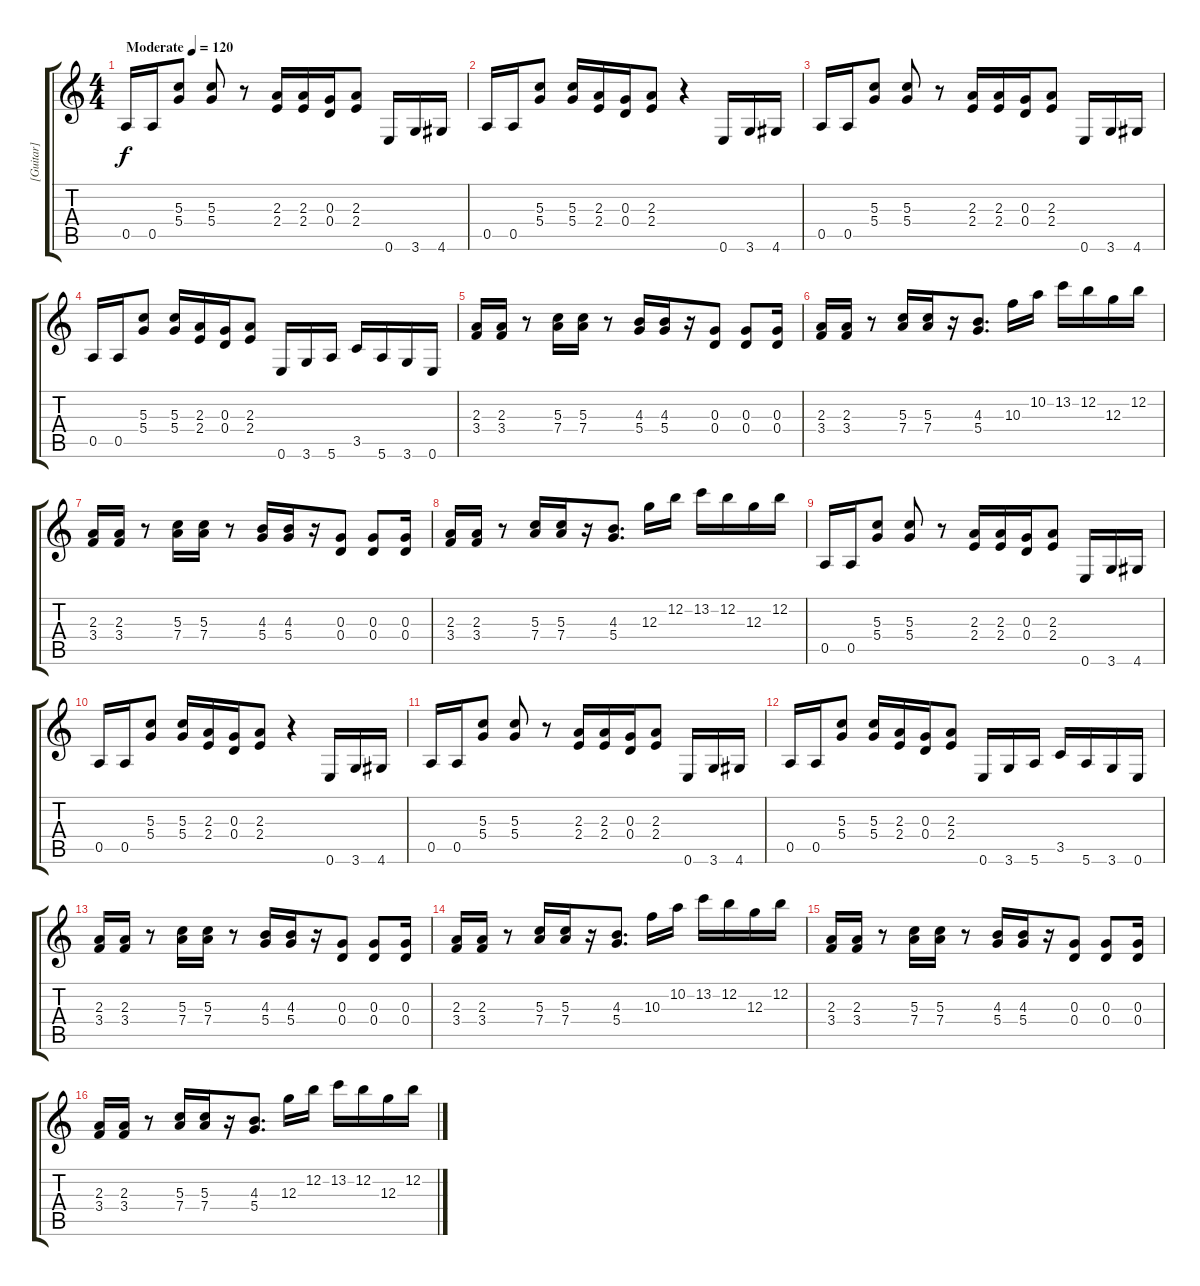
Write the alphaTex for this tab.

\track ("[Guitar]" "[Guitar]") {instrument distortionguitar}
\staff {score tabs}
\tuning (E4 B3 G3 D3 A2 E2) {hide}
\ts (4 4)
\tempo (120 "Moderate")
\clef g2
\ks c
0.5.16{dy f instrument distortionguitar} 0.5.16 (5.3 5.4).8 (5.3 5.4).8 r.8 (2.3 2.4).16 (2.3 2.4).16 (0.3 0.4).16 (2.3 2.4).8 0.6.16 3.6.16 4.6.16 |
0.5.16 0.5.16 (5.3 5.4).8 (5.3 5.4).16 (2.3 2.4).16 (0.3 0.4).16 (2.3 2.4).8 r.4 0.6.16 3.6.16 4.6.16 |
0.5.16 0.5.16 (5.3 5.4).8 (5.3 5.4).8 r.8 (2.3 2.4).16 (2.3 2.4).16 (0.3 0.4).16 (2.3 2.4).8 0.6.16 3.6.16 4.6.16 |
0.5.16 0.5.16 (5.3 5.4).8 (5.3 5.4).16 (2.3 2.4).16 (0.3 0.4).16 (2.3 2.4).8 0.6.16 3.6.16 5.6.16 3.5.16 5.6.16 3.6.16 0.6.16 |
(2.3 3.4).16 (2.3 3.4).16 r.8 (5.3 7.4).16 (5.3 7.4).16 r.8 (4.3 5.4).16 (4.3 5.4).16 r.16 (0.3 0.4).8 (0.3 0.4).8 (0.3 0.4).16 |
(2.3 3.4).16 (2.3 3.4).16 r.8 (5.3 7.4).16 (5.3 7.4).16 r.16 (4.3 5.4).8{d} 10.3.16 10.2.16 13.2.16 12.2.16 12.3.16 12.2.16 |
(2.3 3.4).16 (2.3 3.4).16 r.8 (5.3 7.4).16 (5.3 7.4).16 r.8 (4.3 5.4).16 (4.3 5.4).16 r.16 (0.3 0.4).8 (0.3 0.4).8 (0.3 0.4).16 |
(2.3 3.4).16 (2.3 3.4).16 r.8 (5.3 7.4).16 (5.3 7.4).16 r.16 (4.3 5.4).8{d} 12.3.16 12.2.16 13.2.16 12.2.16 12.3.16 12.2.16 |
0.5.16 0.5.16 (5.3 5.4).8 (5.3 5.4).8 r.8 (2.3 2.4).16 (2.3 2.4).16 (0.3 0.4).16 (2.3 2.4).8 0.6.16 3.6.16 4.6.16 |
0.5.16 0.5.16 (5.3 5.4).8 (5.3 5.4).16 (2.3 2.4).16 (0.3 0.4).16 (2.3 2.4).8 r.4 0.6.16 3.6.16 4.6.16 |
0.5.16 0.5.16 (5.3 5.4).8 (5.3 5.4).8 r.8 (2.3 2.4).16 (2.3 2.4).16 (0.3 0.4).16 (2.3 2.4).8 0.6.16 3.6.16 4.6.16 |
0.5.16 0.5.16 (5.3 5.4).8 (5.3 5.4).16 (2.3 2.4).16 (0.3 0.4).16 (2.3 2.4).8 0.6.16 3.6.16 5.6.16 3.5.16 5.6.16 3.6.16 0.6.16 |
(2.3 3.4).16 (2.3 3.4).16 r.8 (5.3 7.4).16 (5.3 7.4).16 r.8 (4.3 5.4).16 (4.3 5.4).16 r.16 (0.3 0.4).8 (0.3 0.4).8 (0.3 0.4).16 |
(2.3 3.4).16 (2.3 3.4).16 r.8 (5.3 7.4).16 (5.3 7.4).16 r.16 (4.3 5.4).8{d} 10.3.16 10.2.16 13.2.16 12.2.16 12.3.16 12.2.16 |
(2.3 3.4).16 (2.3 3.4).16 r.8 (5.3 7.4).16 (5.3 7.4).16 r.8 (4.3 5.4).16 (4.3 5.4).16 r.16 (0.3 0.4).8 (0.3 0.4).8 (0.3 0.4).16 |
(2.3 3.4).16 (2.3 3.4).16 r.8 (5.3 7.4).16 (5.3 7.4).16 r.16 (4.3 5.4).8{d} 12.3.16 12.2.16 13.2.16 12.2.16 12.3.16 12.2.16
